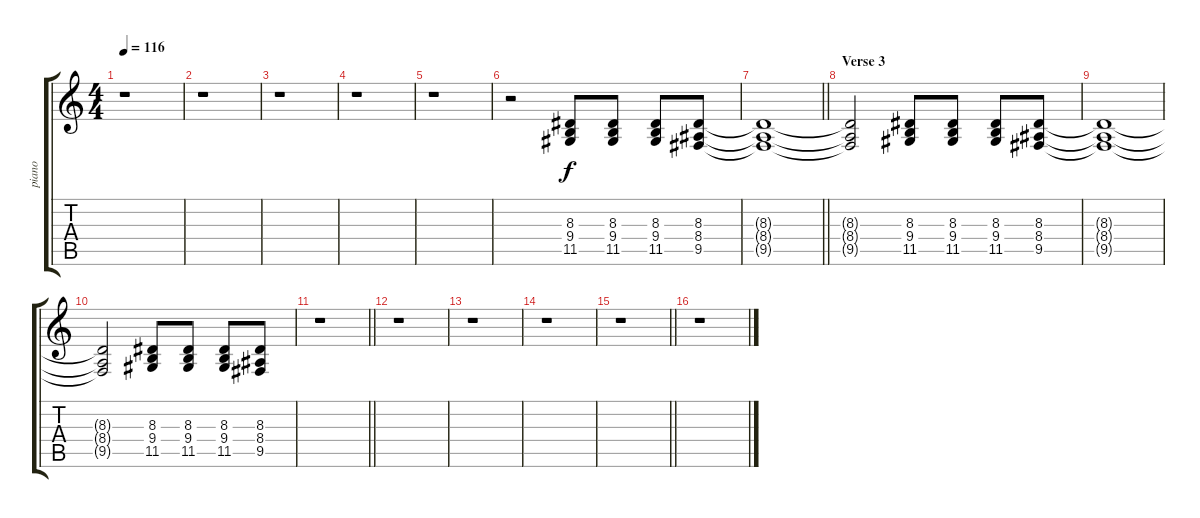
\track ("piano" "piano") {instrument electricgrandpiano}
\staff {score tabs}
\tuning (E4 B3 G3 D3 A2 E2) {hide}
\ts (4 4)
\tempo 116
\clef g2
\ks c
r.1{dy f} |
r.1 |
r.1 |
r.1 |
r.1 |
r.2 (8.3 9.4 11.5).8 (8.3 9.4 11.5).8 (8.3 9.4 11.5).8 (8.3 8.4 9.5).8 |
\barLineRight lightlight
(8.3{t} 8.4{t} 9.5{t}).1 |
\section ("" "Verse 3")
(8.3{t} 8.4{t} 9.5{t}).2 (8.3 9.4 11.5).8 (8.3 9.4 11.5).8 (8.3 9.4 11.5).8 (8.3 8.4 9.5).8 |
(8.3{t} 8.4{t} 9.5{t}).1 |
(8.3{t} 8.4{t} 9.5{t}).2 (8.3 9.4 11.5).8 (8.3 9.4 11.5).8 (8.3 9.4 11.5).8 (8.3 8.4 9.5).8 |
\barLineRight lightlight
r.1 |
r.1 |
r.1 |
r.1 |
\barLineRight lightlight
r.1 |
r.1
